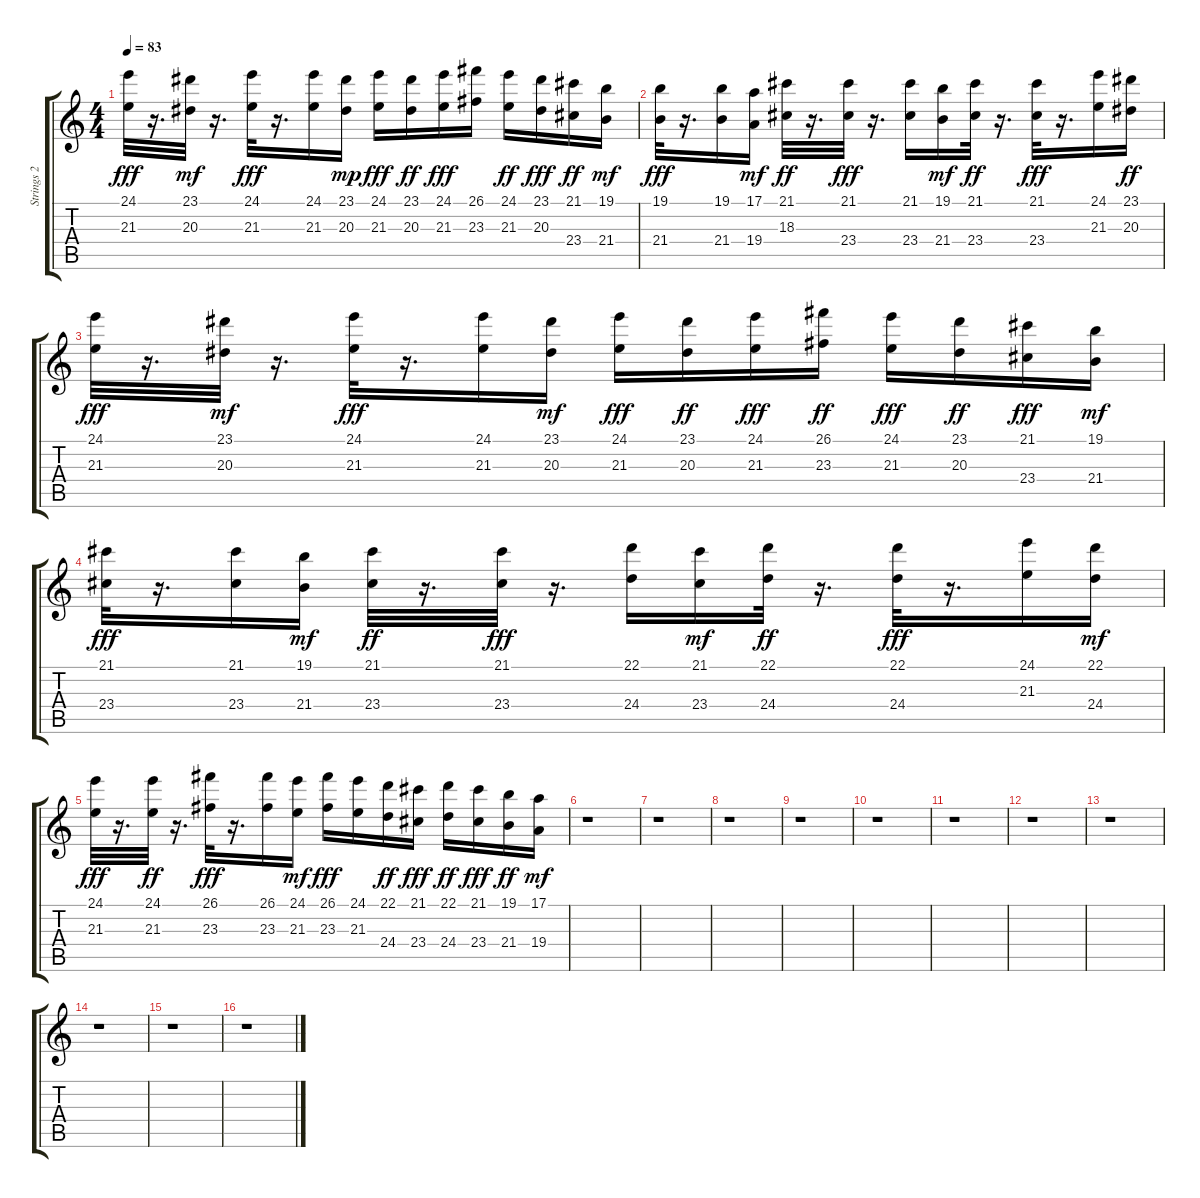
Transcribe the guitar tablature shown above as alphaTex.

\track ("Strings 2" "Strings 2") {instrument stringensemble1}
\staff {score tabs}
\tuning (E4 B3 G3 D3 A2 E2) {hide}
\ts (4 4)
\tempo 83
\clef g2
\ks c
(24.1 21.3).32{dy fff} r.16{d} (23.1 20.3).32{dy mf} r.16{d} (24.1 21.3).32{dy fff} r.16{d} (24.1 21.3).16 (23.1 20.3).16{dy mp} (24.1 21.3).16{dy fff} (23.1 20.3).16{dy ff} (24.1 21.3).16{dy fff} (26.1 23.3).16 (24.1 21.3).16{dy ff} (23.1 20.3).16{dy fff} (21.1 23.4).16{dy ff} (19.1 21.4).16{dy mf} |
(19.1 21.4).32{dy fff} r.16{d} (19.1 21.4).16 (17.1 19.4).16{dy mf} (21.1 18.3).32{dy ff} r.16{d} (21.1 23.4).32{dy fff} r.16{d} (21.1 23.4).16 (19.1 21.4).16{dy mf} (21.1 23.4).32{dy ff} r.16{d} (21.1 23.4).32{dy fff} r.16{d} (24.1 21.3).16 (23.1 20.3).16{dy ff} |
(24.1 21.3).32{dy fff} r.16{d} (23.1 20.3).32{dy mf} r.16{d} (24.1 21.3).32{dy fff} r.16{d} (24.1 21.3).16 (23.1 20.3).16{dy mf} (24.1 21.3).16{dy fff} (23.1 20.3).16{dy ff} (24.1 21.3).16{dy fff} (26.1 23.3).16{dy ff} (24.1 21.3).16{dy fff} (23.1 20.3).16{dy ff} (21.1 23.4).16{dy fff} (19.1 21.4).16{dy mf} |
(21.1 23.4).32{dy fff} r.16{d} (21.1 23.4).16 (19.1 21.4).16{dy mf} (21.1 23.4).32{dy ff} r.16{d} (21.1 23.4).32{dy fff} r.16{d} (22.1 24.4).16 (21.1 23.4).16{dy mf} (22.1 24.4).32{dy ff} r.16{d} (22.1 24.4).32{dy fff} r.16{d} (24.1 21.3).16 (22.1 24.4).16{dy mf} |
(24.1 21.3).32{dy fff} r.16{d} (24.1 21.3).32{dy ff} r.16{d} (26.1 23.3).32{dy fff} r.16{d} (26.1 23.3).16 (24.1 21.3).16{dy mf} (26.1 23.3).16{dy fff} (24.1 21.3).16 (22.1 24.4).16{dy ff} (21.1 23.4).16{dy fff} (22.1 24.4).16{dy ff} (21.1 23.4).16{dy fff} (19.1 21.4).16{dy ff} (17.1 19.4).16{dy mf} |
r.1 |
r.1 |
r.1 |
r.1 |
r.1 |
r.1 |
r.1 |
r.1 |
r.1 |
r.1 |
r.1
